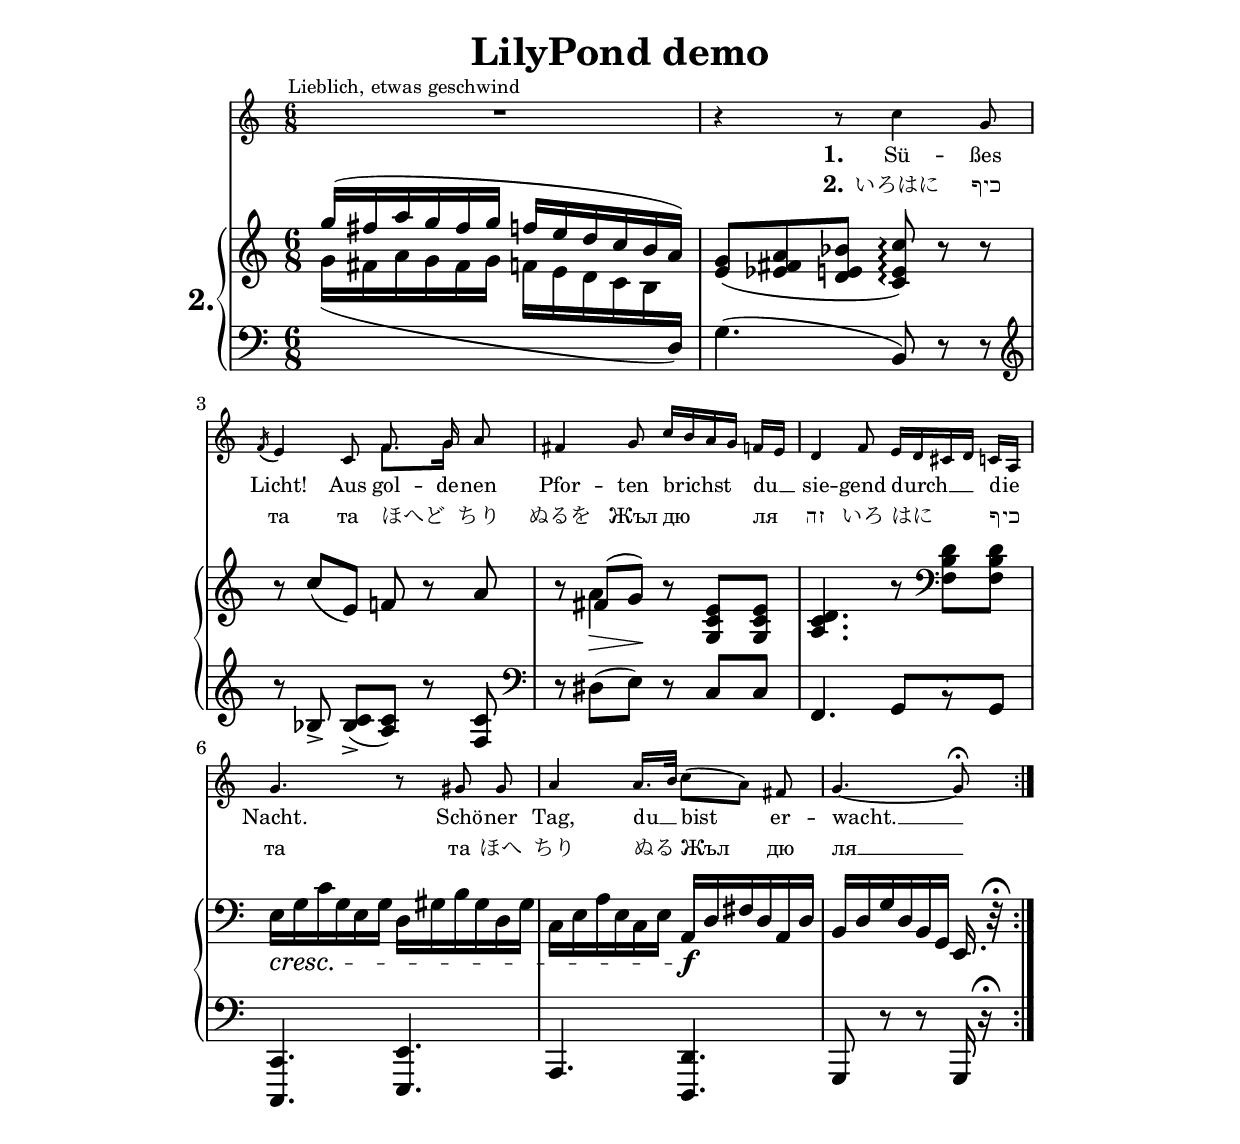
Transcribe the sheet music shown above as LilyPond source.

\header {
  title = "LilyPond demo"
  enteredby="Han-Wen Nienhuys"
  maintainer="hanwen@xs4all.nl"

  texidoc = "
heavily mutilated Edition Peters Morgenlied by Schubert"

}

\version "2.10.0"

ignoreMelisma =	\set ignoreMelismata = ##t
ignoreMelismaOff = \unset ignoreMelismata 

#(set-global-staff-size 21)

\paper  {
				%#(set-global-staff-size (* 5.8 mm))
  indent = #(* mm 4)
  line-width = #(* mm 140)
  interscoreline = 2.\mm
  between-system-space = 15\mm
  ragged-bottom = ##t 
}

modernAccidentals = {
  \set Staff.extraNatural =  ##f
  \set Staff.autoAccidentals =  #'(Staff (same-octave . 1) (any-octave . 0))
  \set Staff.autoCautionaries =  #'()  
}


melody =    \relative c'' \repeat volta 2 \context Voice = "singer" {
  \time 6/8
  \autoBeamOff
  s1*0^\markup {  \bigger { \hspace #-3.0 Lieblich, etwas geschwind } }
  R2.
  r4 r8 c4 g8 |
  \acciaccatura { f16 }  e4 c8
  <<
    \new Voice { \stemUp f8. g16 }
    { \stemDown f8.[ g16] } >> \stemNeutral a8 |
  fis4  g8 c16[ b a g] f[ e] |
  d4 f8
  \transpose a' e' \relative c'' { a16[ g fis! g] f![ d]  } |
  g4. r8 gis gis |
  a4 a16.[ b32] c8[( a]) fis8 |
  g4.~ g8-\fermata
}


firstVerse = \lyricmode {
  \set stanza = "1."
  
  Sü -- ßes Licht! Aus
  \ignoreMelisma
  gol --
  \ignoreMelismaOff

  de -- nen  Pfor -- ten brichst du __ | 
  sie -- gend durch __ die Nacht. Schö -- ner Tag, du __ bist er -- wacht. __ 
}

secondVerse = \lyricmode {
  \set stanza = "2."
  いろはに כיף та та ほへど ちり  ぬるを
  
  Жъл  дю ля זה
  
  いろ はに כיף та та ほへ ちり ぬる
  
  Жъл дю ля __

}

pianoRH =  \relative c''' \repeat volta 2\new Voice {
  #(set-accidental-style 'modern)
  \voiceOne
  g16( fis a g fis g f e d c b
  \oneVoice
  a ) | 
  <g e>8( <es fis a> <d e bes'> <c e c'>\arpeggio) r8 r | 
  r8 c'( e,) f r a |
  \once \override DynamicLineSpanner   #'padding =#3
  r8
  << { fis( g) } \\
     << { a4 } { s8\> s8\! } >>
   >>

  r8 <e c g>8[  <e c g>] |
  <d c a>4. r8 \clef bass  <d b f> <d b f> |
		\setTextCresc
		e,16_" "\<
		g c g e g d gis b gis d gis |
		c, e a e c e a,-\f\! d fis d a d |
		b d g  d b g e16. r32\fermata
	      }

pianoLH =  \relative c'' \repeat volta 2\new Voice {
    #(set-accidental-style 'modern)
    \voiceTwo
    g16( fis a g fis g

    f e d c b

    \change Staff = down
	\oneVoice
    d,) | 
     g4.( b,8) r r
    \clef treble \grace s16 r8 <bes'>8-> <bes c>8->([ <a c>)] r <f c'> |
    \clef bass
    r8 dis( e) r c c |
    f,4.  g8[ r8 g] |
    <c, c,>4. <e e,>4. |
    a,4. <d d,>4. |
    g,8 r r g16 r16\fermata 
    }

  \book {
    \score {
      << \time 6/8
	 \new Staff \with {
	   fontSize = #-3
	   \override StaffSymbol #'staff-space = #(magstep -3)
	 } <<
	   \context Staff #(set-accidental-style 'modern)
	   \melody >>
	 \lyricsto "singer" \new Lyrics \firstVerse
	 \lyricsto "singer" \new Lyrics \secondVerse
	 \new PianoStaff << 
	   \set PianoStaff.instrumentName = \markup {
	     \bold
	     \bigger\bigger\bigger\bigger
	     \huge
	     "2."
	   }
	   \context Staff = up <<
	     \pianoRH
	     \pianoLH
	   >>
	   \context Staff = down { \clef bass \skip 1*2 }
	 >> 
       >>

      \layout {
	\context {
	  \Lyrics
	  \override VerticalAxisGroup #'minimum-Y-extent = #'(-0.85 . 2.2)
	  \override LyricText #'font-size = #-1
	}
	\context {
	  \Score
	  \override Beam #'thickness = #0.55
	  \override Beam #'auto-knee-gap = #4.0
	  \override SpacingSpanner #'spacing-increment = #1.0
	  \override Stem #'stemlet-length = #0.5
	  \override Slur #'height-limit = #1.5
	}
	\context {
	  \PianoStaff
	  \override VerticalAlignment #'forced-distance = #10
	}
      }
      
  \midi {
    \context {
      \Score
      tempoWholesPerMinute = #(ly:make-moment 70 4)
      }
    }


    }
  }

